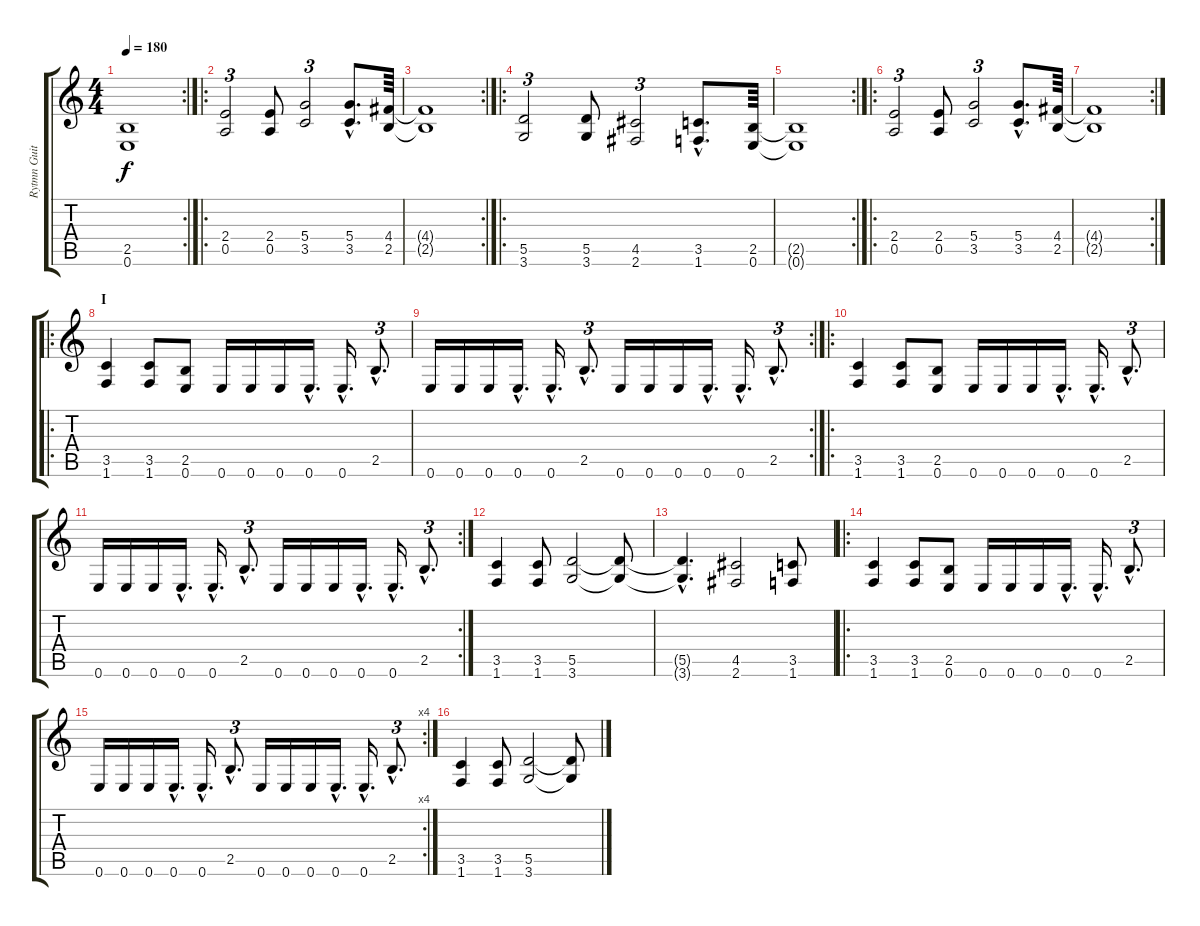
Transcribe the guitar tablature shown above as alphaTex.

\track ("Rytmn Guitar" "Rytmn Guit") {instrument overdrivenguitar}
\staff {score tabs}
\tuning (E4 B3 G3 D3 A2 E2) {hide}
\rc 2
\ts (4 4)
\tempo 180
\clef g2
\ks c
(2.5{t} 0.6{t}).1{dy f} |
\ro
(2.4 0.5).2{tu (3 2)} (2.4 0.5).8 (5.4 3.5).2{tu (3 2)} (5.4{hac} 3.5{hac}).8{d} (4.4 2.5).64 |
\rc 2
(4.4{t} 2.5{t}).1 |
\ro
(5.5 3.6).2{tu (3 2)} (5.5 3.6).8 (4.5 2.6).2{tu (3 2)} (3.5{hac} 1.6).8{d} (2.5 0.6).64 |
\rc 2
(2.5{t} 0.6{t}).1 |
\ro
(2.4 0.5).2{tu (3 2)} (2.4 0.5).8 (5.4 3.5).2{tu (3 2)} (5.4{hac} 3.5{hac}).8{d} (4.4 2.5).64 |
\rc 2
(4.4{t} 2.5{t}).1 |
\ro
\section ("" "I")
(3.5 1.6).4 (3.5 1.6).8 (2.5 0.6).8 0.6.16 0.6.16 0.6.16 0.6{hac}.16{d} 0.6{hac}.16{d} 2.5{hac}.8{d tu (3 2)} |
\rc 2
0.6.16 0.6.16 0.6.16 0.6{hac}.16{d} 0.6{hac}.16{d} 2.5{hac}.8{d tu (3 2)} 0.6.16 0.6.16 0.6.16 0.6{hac}.16{d} 0.6{hac}.16{d} 2.5{hac}.8{d tu (3 2)} |
\ro
(3.5 1.6).4 (3.5 1.6).8 (2.5 0.6).8 0.6.16 0.6.16 0.6.16 0.6{hac}.16{d} 0.6{hac}.16{d} 2.5{hac}.8{d tu (3 2)} |
\rc 2
0.6.16 0.6.16 0.6.16 0.6{hac}.16{d} 0.6{hac}.16{d} 2.5{hac}.8{d tu (3 2)} 0.6.16 0.6.16 0.6.16 0.6{hac}.16{d} 0.6{hac}.16{d} 2.5{hac}.8{d tu (3 2)} |
(3.5 1.6).4 (3.5 1.6).8 (5.5 3.6).2 (5.5{t} 3.6{t}).8 |
(5.5{hac t} 3.6{hac t}).4{d} (4.5 2.6).2 (3.5 1.6).8 |
\ro
(3.5 1.6).4 (3.5 1.6).8 (2.5 0.6).8 0.6.16 0.6.16 0.6.16 0.6{hac}.16{d} 0.6{hac}.16{d} 2.5{hac}.8{d tu (3 2)} |
\rc 4
0.6.16 0.6.16 0.6.16 0.6{hac}.16{d} 0.6{hac}.16{d} 2.5{hac}.8{d tu (3 2)} 0.6.16 0.6.16 0.6.16 0.6{hac}.16{d} 0.6{hac}.16{d} 2.5{hac}.8{d tu (3 2)} |
(3.5 1.6).4 (3.5 1.6).8 (5.5 3.6).2 (5.5{t} 3.6{t}).8
